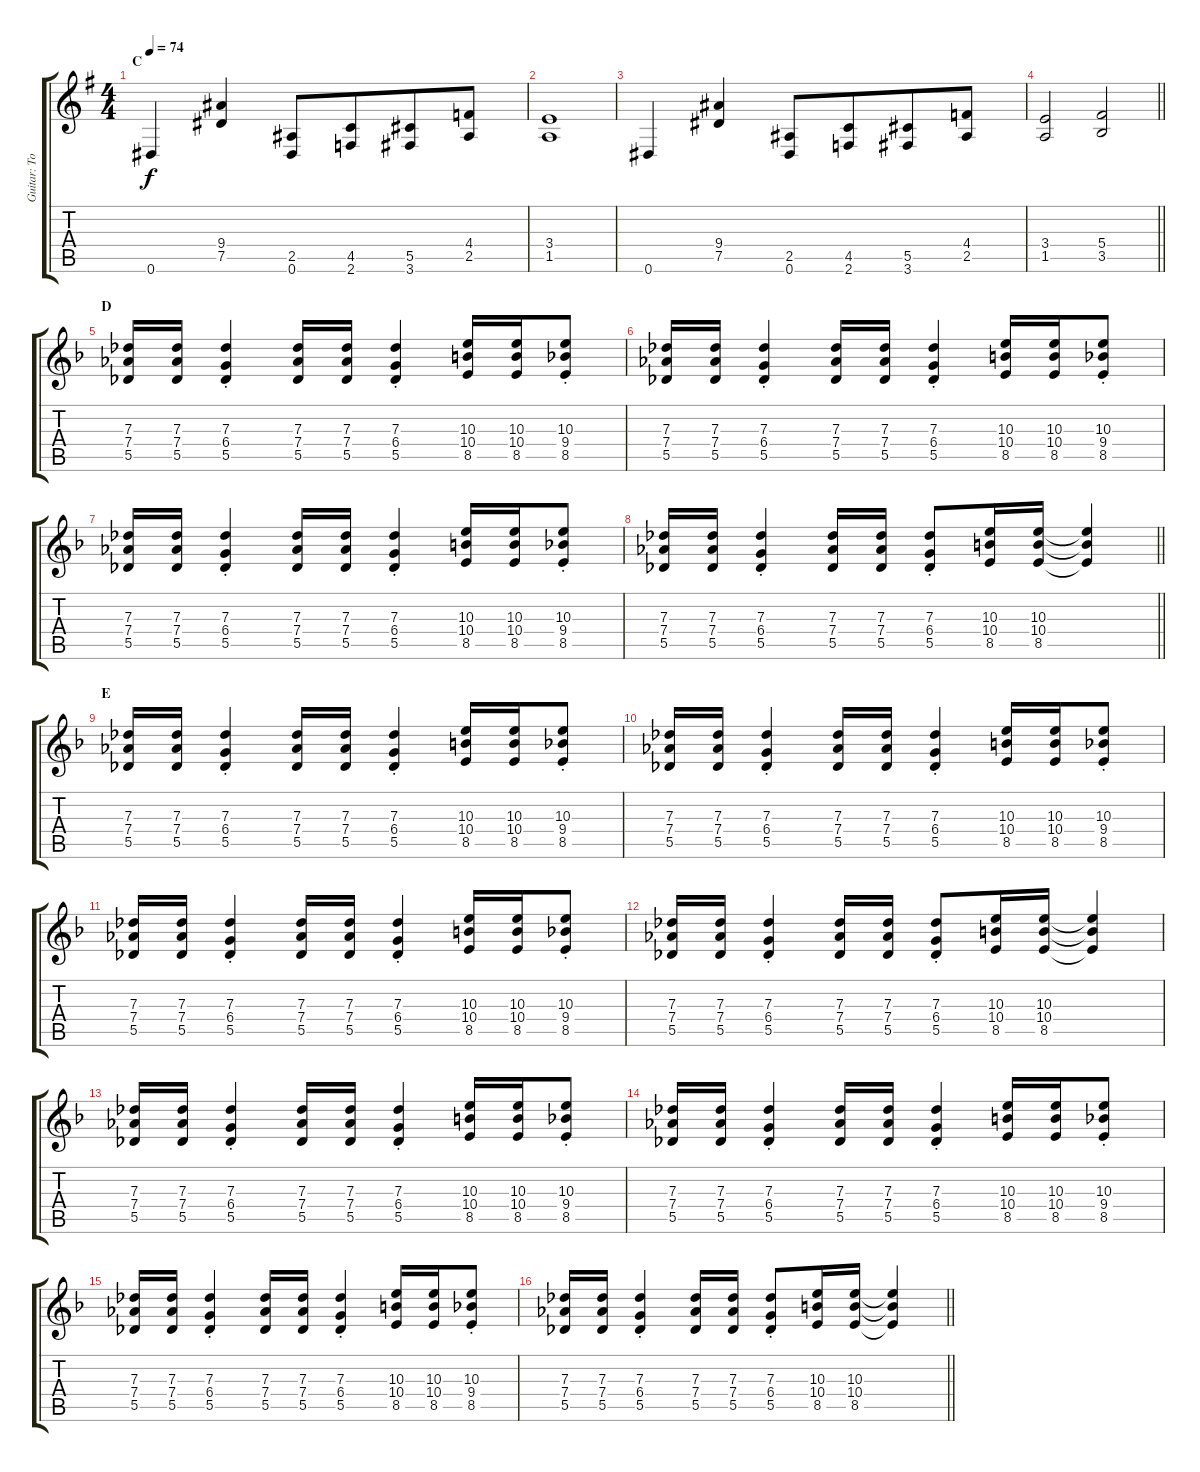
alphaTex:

\track ("Guitar: Tony" "Guitar: To") {instrument overdrivenguitar}
\staff {score tabs}
\tuning (Eb4 Bb3 Gb3 Db3 Ab2 Eb2) {hide}
\ts (4 4)
\section ("" "C")
\tempo 74
\clef g2
\ks g
0.6.4{dy f} (9.4 7.5).4 (2.5 0.6).8 (4.5 2.6).8{beam merge} (5.5 3.6).8 (4.4 2.5).8 |
(3.4 1.5).1 |
0.6.4 (9.4 7.5).4 (2.5 0.6).8 (4.5 2.6).8{beam merge} (5.5 3.6).8 (4.4 2.5).8 |
\barLineRight lightlight
(3.4 1.5).2 (5.4 3.5).2 |
\section ("" "D")
\ks f
(7.3 7.4 5.5).16 (7.3 7.4 5.5).16 (7.3{st} 6.4{st} 5.5{st}).4 (7.3 7.4 5.5).16 (7.3 7.4 5.5).16 (7.3{st} 6.4{st} 5.5{st}).4 (10.3 10.4 8.5).16 (10.3 10.4 8.5).16 (10.3{st} 9.4{st} 8.5{st}).8 |
(7.3 7.4 5.5).16 (7.3 7.4 5.5).16 (7.3{st} 6.4{st} 5.5{st}).4 (7.3 7.4 5.5).16 (7.3 7.4 5.5).16 (7.3{st} 6.4{st} 5.5{st}).4 (10.3 10.4 8.5).16 (10.3 10.4 8.5).16 (10.3{st} 9.4{st} 8.5{st}).8 |
(7.3 7.4 5.5).16 (7.3 7.4 5.5).16 (7.3{st} 6.4{st} 5.5{st}).4 (7.3 7.4 5.5).16 (7.3 7.4 5.5).16 (7.3{st} 6.4{st} 5.5{st}).4 (10.3 10.4 8.5).16 (10.3 10.4 8.5).16 (10.3{st} 9.4{st} 8.5{st}).8 |
\barLineRight lightlight
(7.3 7.4 5.5).16 (7.3 7.4 5.5).16 (7.3{st} 6.4{st} 5.5{st}).4 (7.3 7.4 5.5).16 (7.3 7.4 5.5).16 (7.3{st} 6.4{st} 5.5{st}).8 (10.3 10.4 8.5).16 (10.3 10.4 8.5).16 (10.3{t} 10.4{t} 8.5{t}).4 |
\section ("" "E")
(7.3 7.4 5.5).16 (7.3 7.4 5.5).16 (7.3{st} 6.4{st} 5.5{st}).4 (7.3 7.4 5.5).16 (7.3 7.4 5.5).16 (7.3{st} 6.4{st} 5.5{st}).4 (10.3 10.4 8.5).16 (10.3 10.4 8.5).16 (10.3{st} 9.4{st} 8.5{st}).8 |
(7.3 7.4 5.5).16 (7.3 7.4 5.5).16 (7.3{st} 6.4{st} 5.5{st}).4 (7.3 7.4 5.5).16 (7.3 7.4 5.5).16 (7.3{st} 6.4{st} 5.5{st}).4 (10.3 10.4 8.5).16 (10.3 10.4 8.5).16 (10.3{st} 9.4{st} 8.5{st}).8 |
(7.3 7.4 5.5).16 (7.3 7.4 5.5).16 (7.3{st} 6.4{st} 5.5{st}).4 (7.3 7.4 5.5).16 (7.3 7.4 5.5).16 (7.3{st} 6.4{st} 5.5{st}).4 (10.3 10.4 8.5).16 (10.3 10.4 8.5).16 (10.3{st} 9.4{st} 8.5{st}).8 |
(7.3 7.4 5.5).16 (7.3 7.4 5.5).16 (7.3{st} 6.4{st} 5.5{st}).4 (7.3 7.4 5.5).16 (7.3 7.4 5.5).16 (7.3{st} 6.4{st} 5.5{st}).8 (10.3 10.4 8.5).16 (10.3 10.4 8.5).16 (10.3{t} 10.4{t} 8.5{t}).4 |
(7.3 7.4 5.5).16 (7.3 7.4 5.5).16 (7.3{st} 6.4{st} 5.5{st}).4 (7.3 7.4 5.5).16 (7.3 7.4 5.5).16 (7.3{st} 6.4{st} 5.5{st}).4 (10.3 10.4 8.5).16 (10.3 10.4 8.5).16 (10.3{st} 9.4{st} 8.5{st}).8 |
(7.3 7.4 5.5).16 (7.3 7.4 5.5).16 (7.3{st} 6.4{st} 5.5{st}).4 (7.3 7.4 5.5).16 (7.3 7.4 5.5).16 (7.3{st} 6.4{st} 5.5{st}).4 (10.3 10.4 8.5).16 (10.3 10.4 8.5).16 (10.3{st} 9.4{st} 8.5{st}).8 |
(7.3 7.4 5.5).16 (7.3 7.4 5.5).16 (7.3{st} 6.4{st} 5.5{st}).4 (7.3 7.4 5.5).16 (7.3 7.4 5.5).16 (7.3{st} 6.4{st} 5.5{st}).4 (10.3 10.4 8.5).16 (10.3 10.4 8.5).16 (10.3{st} 9.4{st} 8.5{st}).8 |
\barLineRight lightlight
(7.3 7.4 5.5).16 (7.3 7.4 5.5).16 (7.3{st} 6.4{st} 5.5{st}).4 (7.3 7.4 5.5).16 (7.3 7.4 5.5).16 (7.3{st} 6.4{st} 5.5{st}).8 (10.3 10.4 8.5).16 (10.3 10.4 8.5).16 (10.3{t} 10.4{t} 8.5{t}).4
